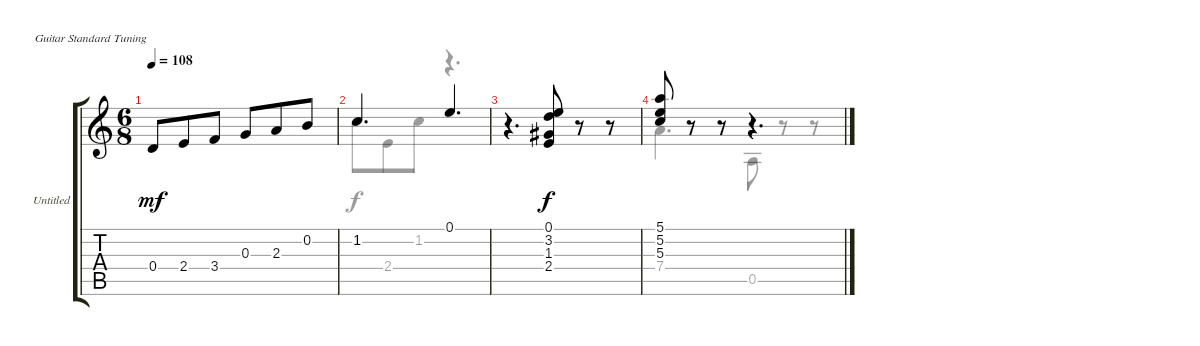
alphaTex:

\bracketExtendMode groupsimilarinstruments
\firstSystemTrackNameOrientation horizontal
\otherSystemsTrackNameOrientation horizontal
\track ("Untitled" "Untitled") {instrument acousticguitarnylon}
\staff {score tabs}
\tuning (E4 B3 G3 D3 A2 E2)
\voice
\ts (6 8)
\tempo 108
\clef g2
\ks c
0.4.8{dy mf} 2.4.8 3.4.8 0.3.8 2.3.8 0.2.8 |
1.2.4{d} 0.1.4{d} |
r.4{d} (0.1 3.2 1.3 2.4).8{dy f} r.8 r.8 |
(5.1 5.2 5.3).8 r.8 r.8 r.4{d}
\voice
\clef g2
\ottava regular
\simile none
\ks c
|
1.2.8 2.4.8 1.2.8 r.4{d} |
|
7.4.4{d dy f} 0.5.8 r.8 r.8
